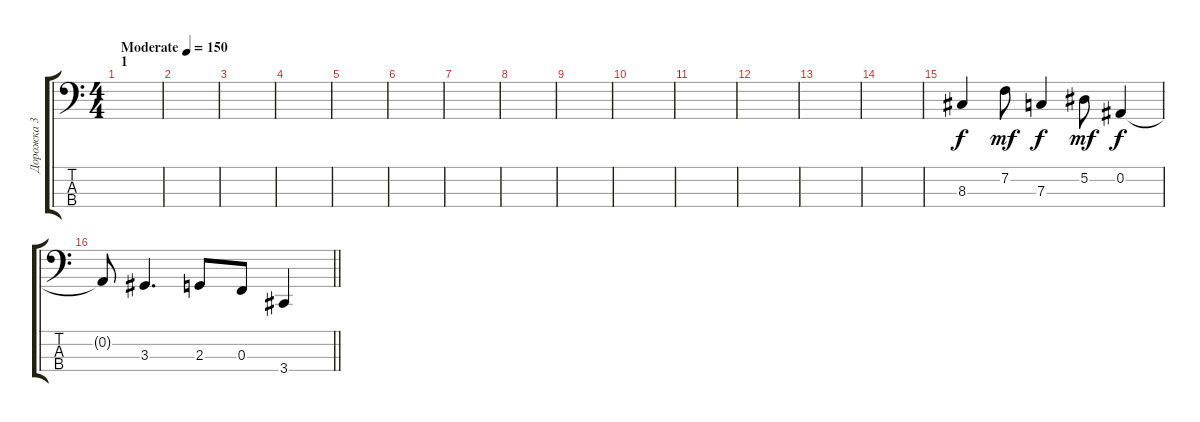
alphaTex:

\track ("Дорожка 3" "Дорожка 3") {instrument electricbasspick}
\staff {score tabs}
\tuning (Eb2 Bb1 F1 Bb0) {hide}
\ts (4 4)
\section ("" "1")
\tempo (150 "Moderate")
\clef f4
\ks c
|
|
|
|
|
|
|
|
|
|
|
|
|
|
8.3.4 7.2.8{dy mf} 7.3.4{dy f} 5.2.8{dy mf} 0.2.4{dy f} |
\barLineRight lightlight
0.2{t}.8 3.3.4{d} 2.3.8 0.3.8 3.4.4
